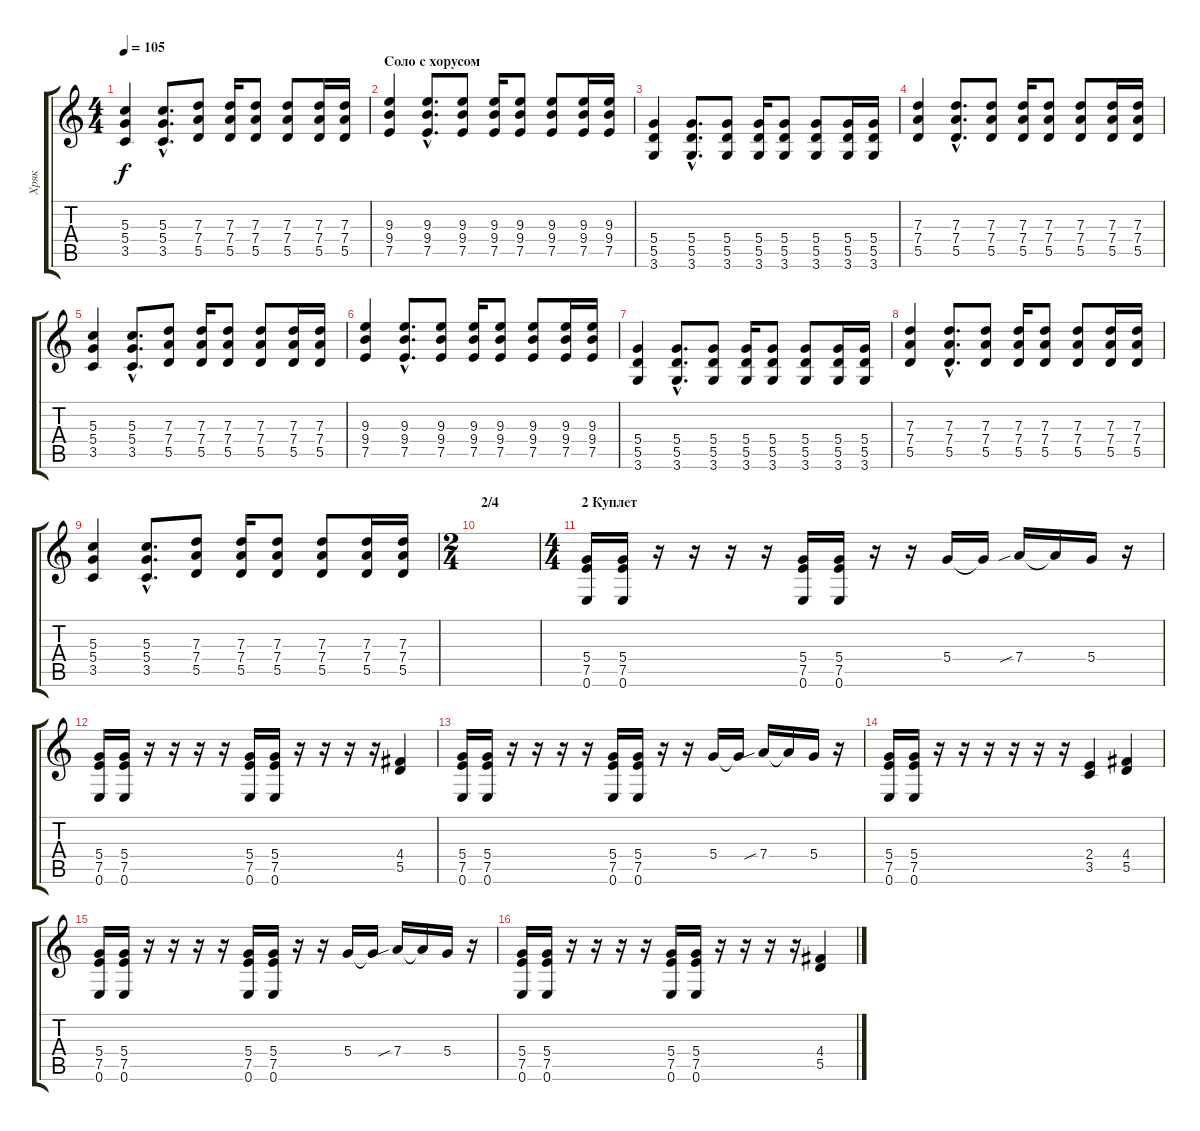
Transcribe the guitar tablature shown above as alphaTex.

\track ("Хряк" "Хряк") {instrument distortionguitar}
\staff {score tabs}
\tuning (E4 B3 G3 D3 A2 E2) {hide}
\ts (4 4)
\tempo 105
\clef g2
\ks c
(5.3 5.4 3.5).4{dy f} (5.3{hac} 5.4{hac} 3.5{hac}).8{d} (7.3 7.4 5.5).8 (7.3 7.4 5.5).16 (7.3 7.4 5.5).8 (7.3 7.4 5.5).8 (7.3 7.4 5.5).16 (7.3 7.4 5.5).16 |
\section ("" "Соло с хорусом")
(9.3 9.4 7.5).4 (9.3{hac} 9.4{hac} 7.5{hac}).8{d} (9.3 9.4 7.5).8 (9.3 9.4 7.5).16 (9.3 9.4 7.5).8 (9.3 9.4 7.5).8 (9.3 9.4 7.5).16 (9.3 9.4 7.5).16 |
(5.4 5.5 3.6).4 (5.4{hac} 5.5{hac} 3.6{hac}).8{d} (5.4 5.5 3.6).8 (5.4 5.5 3.6).16 (5.4 5.5 3.6).8 (5.4 5.5 3.6).8 (5.4 5.5 3.6).16 (5.4 5.5 3.6).16 |
(7.3 7.4 5.5).4 (7.3{hac} 7.4{hac} 5.5{hac}).8{d} (7.3 7.4 5.5).8 (7.3 7.4 5.5).16 (7.3 7.4 5.5).8 (7.3 7.4 5.5).8 (7.3 7.4 5.5).16 (7.3 7.4 5.5).16 |
(5.3 5.4 3.5).4 (5.3{hac} 5.4{hac} 3.5{hac}).8{d} (7.3 7.4 5.5).8 (7.3 7.4 5.5).16 (7.3 7.4 5.5).8 (7.3 7.4 5.5).8 (7.3 7.4 5.5).16 (7.3 7.4 5.5).16 |
(9.3 9.4 7.5).4 (9.3{hac} 9.4{hac} 7.5{hac}).8{d} (9.3 9.4 7.5).8 (9.3 9.4 7.5).16 (9.3 9.4 7.5).8 (9.3 9.4 7.5).8 (9.3 9.4 7.5).16 (9.3 9.4 7.5).16 |
(5.4 5.5 3.6).4 (5.4{hac} 5.5{hac} 3.6{hac}).8{d} (5.4 5.5 3.6).8 (5.4 5.5 3.6).16 (5.4 5.5 3.6).8 (5.4 5.5 3.6).8 (5.4 5.5 3.6).16 (5.4 5.5 3.6).16 |
(7.3 7.4 5.5).4 (7.3{hac} 7.4{hac} 5.5{hac}).8{d} (7.3 7.4 5.5).8 (7.3 7.4 5.5).16 (7.3 7.4 5.5).8 (7.3 7.4 5.5).8 (7.3 7.4 5.5).16 (7.3 7.4 5.5).16 |
(5.3 5.4 3.5).4 (5.3{hac} 5.4{hac} 3.5{hac}).8{d} (7.3 7.4 5.5).8 (7.3 7.4 5.5).16 (7.3 7.4 5.5).8 (7.3 7.4 5.5).8 (7.3 7.4 5.5).16 (7.3 7.4 5.5).16 |
\ts (2 4)
\section ("" "2/4")
|
\ts (4 4)
\section ("" "2 Куплет")
(5.4 7.5 0.6).16 (5.4 7.5 0.6).16 r.16 r.16 r.16 r.16 (5.4 7.5 0.6).16 (5.4 7.5 0.6).16 r.16 r.16 5.4.16 5.4{t}.16 7.4{sib}.16 7.4{t}.16 5.4.16 r.16 |
(5.4 7.5 0.6).16 (5.4 7.5 0.6).16 r.16 r.16 r.16 r.16 (5.4 7.5 0.6).16 (5.4 7.5 0.6).16 r.16 r.16 r.16 r.16 (4.4 5.5).4 |
(5.4 7.5 0.6).16 (5.4 7.5 0.6).16 r.16 r.16 r.16 r.16 (5.4 7.5 0.6).16 (5.4 7.5 0.6).16 r.16 r.16 5.4.16 5.4{t}.16 7.4{sib}.16 7.4{t}.16 5.4.16 r.16 |
(5.4 7.5 0.6).16 (5.4 7.5 0.6).16 r.16 r.16 r.16 r.16 r.16 r.16 (2.4 3.5).4 (4.4 5.5).4 |
(5.4 7.5 0.6).16 (5.4 7.5 0.6).16 r.16 r.16 r.16 r.16 (5.4 7.5 0.6).16 (5.4 7.5 0.6).16 r.16 r.16 5.4.16 5.4{t}.16 7.4{sib}.16 7.4{t}.16 5.4.16 r.16 |
(5.4 7.5 0.6).16 (5.4 7.5 0.6).16 r.16 r.16 r.16 r.16 (5.4 7.5 0.6).16 (5.4 7.5 0.6).16 r.16 r.16 r.16 r.16 (4.4 5.5).4
